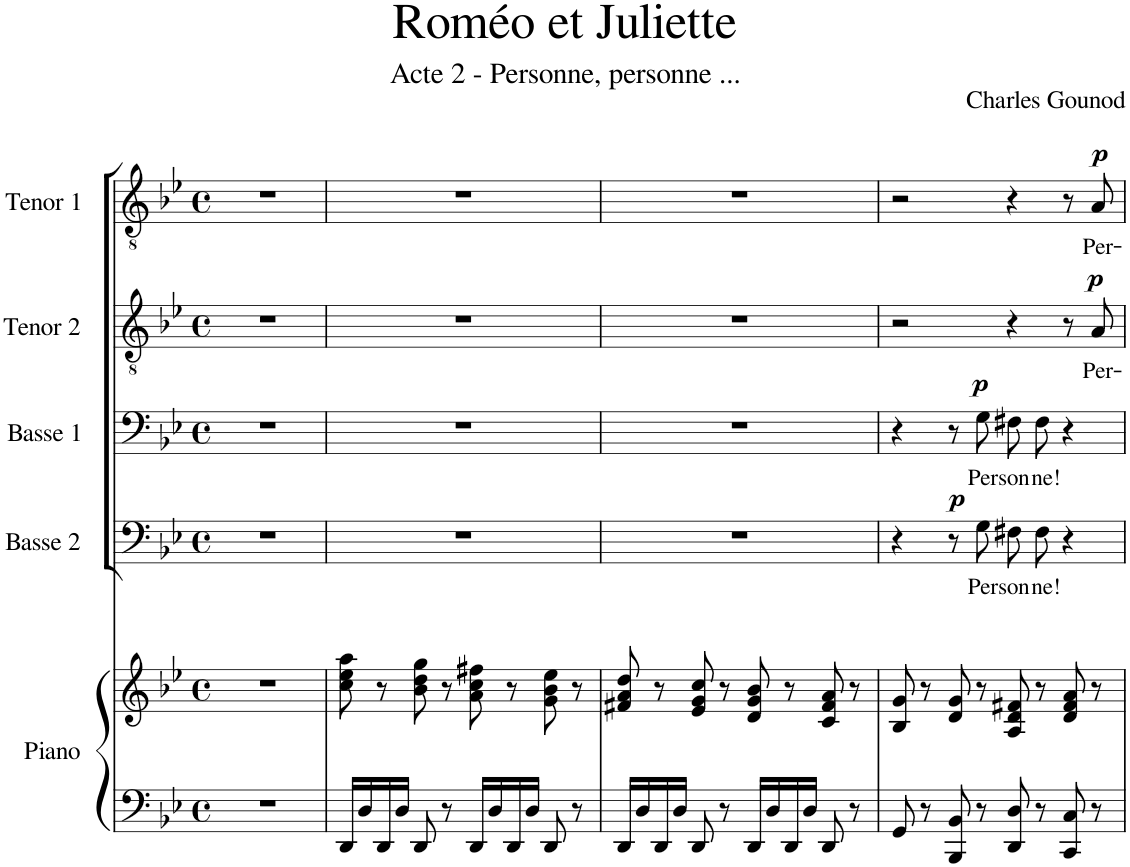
**kern	**kern	**kern	**text	**dynam	**kern	**text	**dynam	**kern	**text	**dynam	**kern	**text	**dynam
*part5	*part5	*part4	*part4	*part4	*part3	*part3	*part3	*part2	*part2	*part2	*part1	*part1	*part1
*staff6	*staff5	*staff4	*staff4	*staff4	*staff3	*staff3	*staff3	*staff2	*staff2	*staff2	*staff1	*staff1	*staff1
*I"Piano	*	*I"Basse 2	*	*	*I"Basse 1	*	*	*I"Tenor 2	*	*	*I"Tenor 1	*	*
*I'Pno.	*	*I'B2	*	*	*I'B1	*	*	*I'T2	*	*	*I'T1	*	*
*clefF4	*clefG2	*clefF4	*	*	*clefF4	*	*	*clefGv2	*	*	*clefGv2	*	*
*k[b-e-]	*k[b-e-]	*k[b-e-]	*	*	*k[b-e-]	*	*	*k[b-e-]	*	*	*k[b-e-]	*	*
*M4/4	*M4/4	*M4/4	*	*	*M4/4	*	*	*M4/4	*	*	*M4/4	*	*
*met(c)	*met(c)	*met(c)	*	*	*met(c)	*	*	*met(c)	*	*	*met(c)	*	*
=1	=1	=1	=1	=1	=1	=1	=1	=1	=1	=1	=1	=1	=1
1r	1r	1r	.	.	1r	.	.	1r	.	.	1r	.	.
=2	=2	=2	=2	=2	=2	=2	=2	=2	=2	=2	=2	=2	=2
16DD/LL	8cc\ 8ee-\ 8aa\	1r	.	.	1r	.	.	1r	.	.	1r	.	.
16D/	.	.	.	.	.	.	.	.	.	.	.	.	.
16DD/	8r	.	.	.	.	.	.	.	.	.	.	.	.
16D/JJ	.	.	.	.	.	.	.	.	.	.	.	.	.
8DD/	8b-\ 8dd\ 8gg\	.	.	.	.	.	.	.	.	.	.	.	.
8r	8r	.	.	.	.	.	.	.	.	.	.	.	.
16DD/LL	8a\ 8cc\ 8ff#X\	.	.	.	.	.	.	.	.	.	.	.	.
16D/	.	.	.	.	.	.	.	.	.	.	.	.	.
16DD/	8r	.	.	.	.	.	.	.	.	.	.	.	.
16D/JJ	.	.	.	.	.	.	.	.	.	.	.	.	.
8DD/	8g\ 8b-\ 8ee-\	.	.	.	.	.	.	.	.	.	.	.	.
8r	8r	.	.	.	.	.	.	.	.	.	.	.	.
=3	=3	=3	=3	=3	=3	=3	=3	=3	=3	=3	=3	=3	=3
16DD/LL	8f#X/ 8a/ 8dd/	1r	.	.	1r	.	.	1r	.	.	1r	.	.
16D/	.	.	.	.	.	.	.	.	.	.	.	.	.
16DD/	8r	.	.	.	.	.	.	.	.	.	.	.	.
16D/JJ	.	.	.	.	.	.	.	.	.	.	.	.	.
8DD/	8e-/ 8g/ 8cc/	.	.	.	.	.	.	.	.	.	.	.	.
8r	8r	.	.	.	.	.	.	.	.	.	.	.	.
16DD/LL	8d/ 8g/ 8b-/	.	.	.	.	.	.	.	.	.	.	.	.
16D/	.	.	.	.	.	.	.	.	.	.	.	.	.
16DD/	8r	.	.	.	.	.	.	.	.	.	.	.	.
16D/JJ	.	.	.	.	.	.	.	.	.	.	.	.	.
8DD/	8c/ 8f#/ 8a/	.	.	.	.	.	.	.	.	.	.	.	.
8r	8r	.	.	.	.	.	.	.	.	.	.	.	.
=4	=4	=4	=4	=4	=4	=4	=4	=4	=4	=4	=4	=4	=4
8GG/	8B-/ 8g/	4r	.	.	4r	.	.	2r	.	.	2r	.	.
8r	8r	.	.	.	.	.	.	.	.	.	.	.	.
!	!	!	!	!LO:DY:a	!	!	!	!	!	!	!	!	!
8BBB-/ 8BB-/	8d/ 8g/	8r	.	p	8r	.	.	.	.	.	.	.	.
!	!	!	!LO:LY:b	!	!	!LO:LY:b	!LO:DY:a	!	!	!	!	!	!
8r	8r	8G\	Per-	.	8G\	Per-	p	.	.	.	.	.	.
!	!	!	!LO:LY:b	!	!	!LO:LY:b	!	!	!	!	!	!	!
8DD/ 8D/	8A/ 8d/ 8f#X/	8F#X\L	-son-	.	8F#X\L	-son-	.	4r	.	.	4r	.	.
!	!	!	!LO:LY:b	!	!	!LO:LY:b	!	!	!	!	!	!	!
8r	8r	8F#\J	-ne!	.	8F#\J	-ne!	.	.	.	.	.	.	.
8CC/ 8C/	8d/ 8f#/ 8a/	4r	.	.	4r	.	.	8r	.	.	8r	.	.
!	!	!	!	!	!	!	!	!	!LO:LY:b	!LO:DY:a	!	!LO:LY:b	!LO:DY:a
8r	8r	.	.	.	.	.	.	8A/	Per-	p	8A/	Per-	p
=	=	=	=	=	=	=	=	=	=	=	=	=	=
*-	*-	*-	*-	*-	*-	*-	*-	*-	*-	*-	*-	*-	*-
